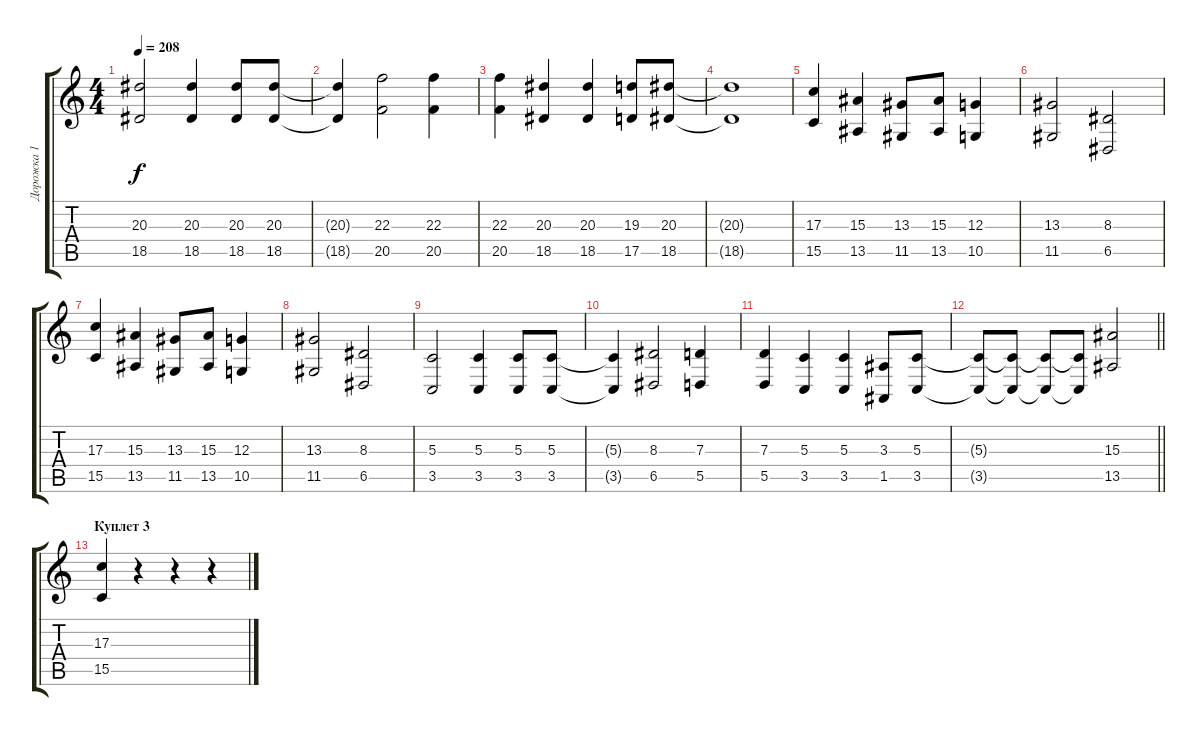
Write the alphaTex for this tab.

\track ("Дорожка 1" "Дорожка 1") {instrument trumpet}
\staff {score tabs}
\tuning (E4 B3 G3 D3 A2 E2) {hide}
\ts (4 4)
\tempo 208
\clef g2
\ks c
(20.3 18.5).2{dy f} (20.3 18.5).4 (20.3 18.5).8 (20.3 18.5).8 |
(20.3{t} 18.5{t}).4 (22.3 20.5).2 (22.3 20.5).4 |
(22.3 20.5).4 (20.3 18.5).4 (20.3 18.5).4 (19.3 17.5).8 (20.3 18.5).8 |
(20.3{t} 18.5{t}).1 |
(17.3 15.5).4 (15.3 13.5).4 (13.3 11.5).8 (15.3 13.5).8 (12.3 10.5).4 |
(13.3 11.5).2 (8.3 6.5).2 |
(17.3 15.5).4 (15.3 13.5).4 (13.3 11.5).8 (15.3 13.5).8 (12.3 10.5).4 |
(13.3 11.5).2 (8.3 6.5).2 |
(5.3 3.5).2 (5.3 3.5).4 (5.3 3.5).8 (5.3 3.5).8 |
(5.3{t} 3.5{t}).4 (8.3 6.5).2 (7.3 5.5).4 |
(7.3 5.5).4 (5.3 3.5).4 (5.3 3.5).4 (3.3 1.5).8 (5.3 3.5).8 |
\barLineRight lightlight
(5.3{t} 3.5{t}).8 (5.3{t} 3.5{t}).8 (5.3{t} 3.5{t}).8 (5.3{t} 3.5{t}).8 (15.3 13.5).2 |
\section ("" "Куплет 3")
(17.3 15.5).4 r.4 r.4 r.4
